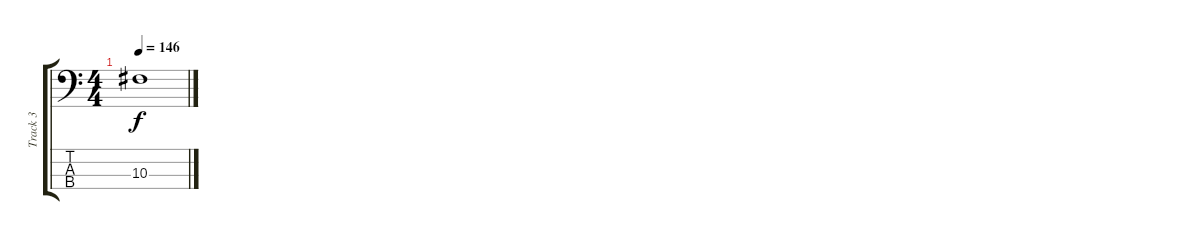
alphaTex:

\track ("Track 3" "Track 3") {instrument electricbassfinger}
\staff {score tabs}
\tuning (Gb2 Db2 Ab1 Eb1) {hide}
\ts (4 4)
\tempo 146
\clef f4
\ks c
10.3{t}.1{dy f}
